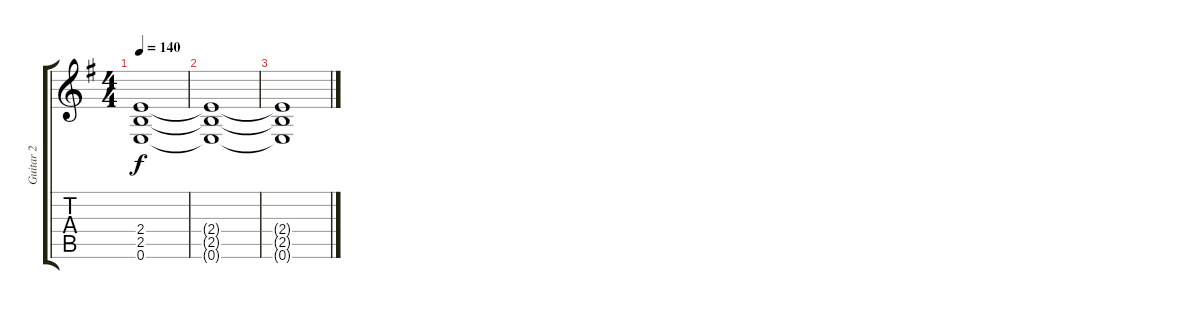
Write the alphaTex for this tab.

\track ("Guitar 2" "Guitar 2") {instrument distortionguitar}
\staff {score tabs}
\tuning (E4 B3 G3 D3 A2 E2) {hide}
\ts (4 4)
\tempo 140
\clef g2
\ks g
(2.4 2.5 0.6).1{dy f} |
(2.4{t} 2.5{t} 0.6{t}).1 |
(2.4{t} 2.5{t} 0.6{t}).1
